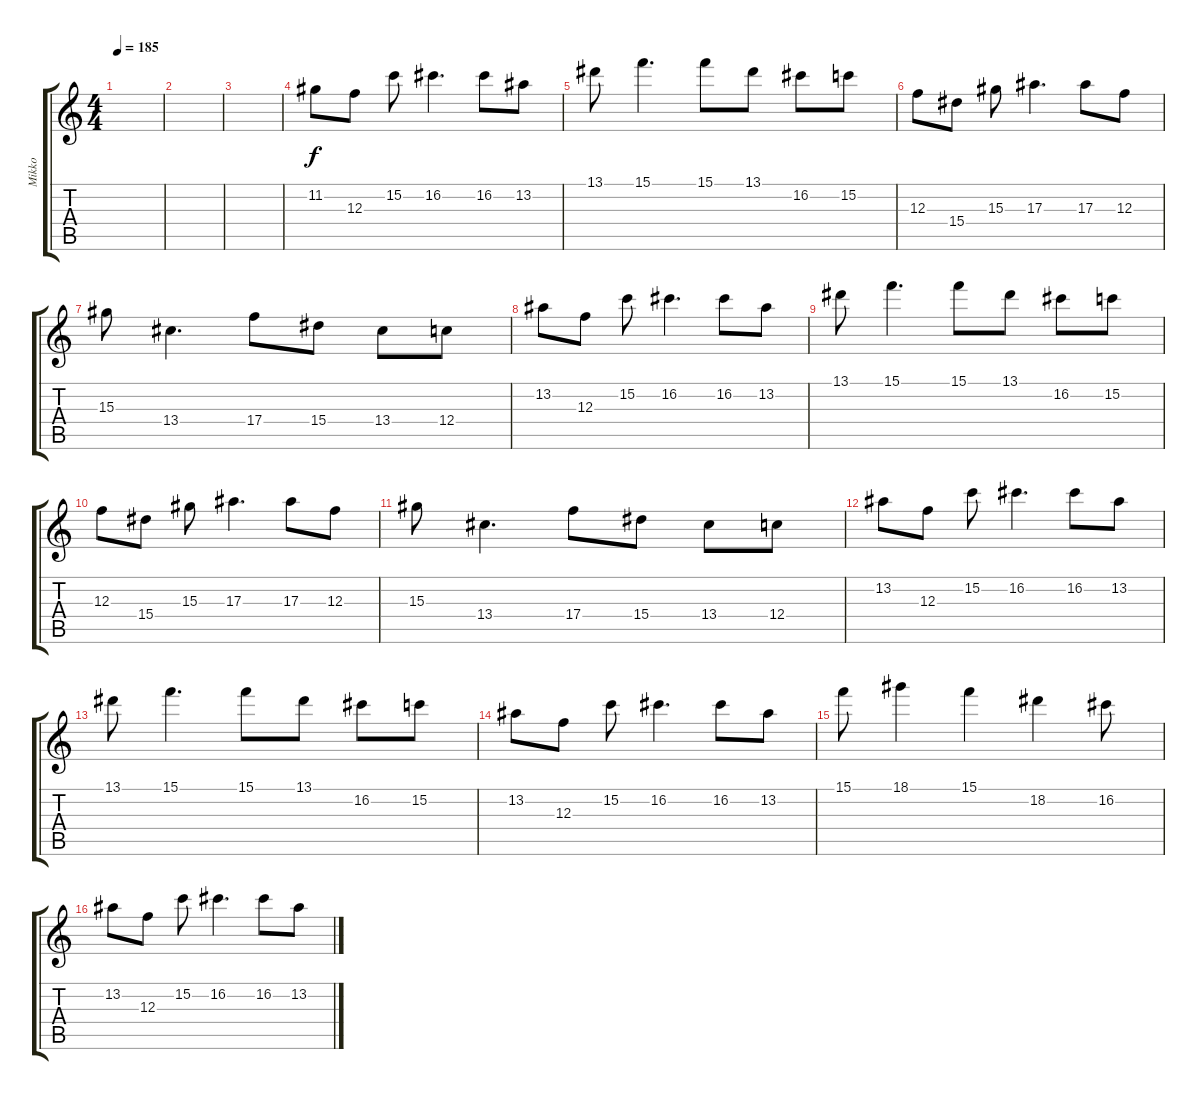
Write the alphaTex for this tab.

\track ("Mikko" "Mikko") {instrument distortionguitar}
\staff {score tabs}
\tuning (D4 A3 F3 C3 G2 C2) {hide}
\ts (4 4)
\tempo 185
\clef g2
\ks c
|
|
|
11.2.8 12.3.8 15.2.8 16.2.4{d} 16.2.8 13.2.8 |
13.1.8 15.1.4{d} 15.1.8 13.1.8 16.2.8 15.2.8 |
12.3.8 15.4.8 15.3.8 17.3.4{d} 17.3.8 12.3.8 |
15.3.8 13.4.4{d} 17.4.8 15.4.8 13.4.8 12.4.8 |
13.2.8 12.3.8 15.2.8 16.2.4{d} 16.2.8 13.2.8 |
13.1.8 15.1.4{d} 15.1.8 13.1.8 16.2.8 15.2.8 |
12.3.8 15.4.8 15.3.8 17.3.4{d} 17.3.8 12.3.8 |
15.3.8 13.4.4{d} 17.4.8 15.4.8 13.4.8 12.4.8 |
13.2.8 12.3.8 15.2.8 16.2.4{d} 16.2.8 13.2.8 |
13.1.8 15.1.4{d} 15.1.8 13.1.8 16.2.8 15.2.8 |
13.2.8 12.3.8 15.2.8 16.2.4{d} 16.2.8 13.2.8 |
15.1.8 18.1.4 15.1.4 18.2.4 16.2.8 |
13.2.8 12.3.8 15.2.8 16.2.4{d} 16.2.8 13.2.8
